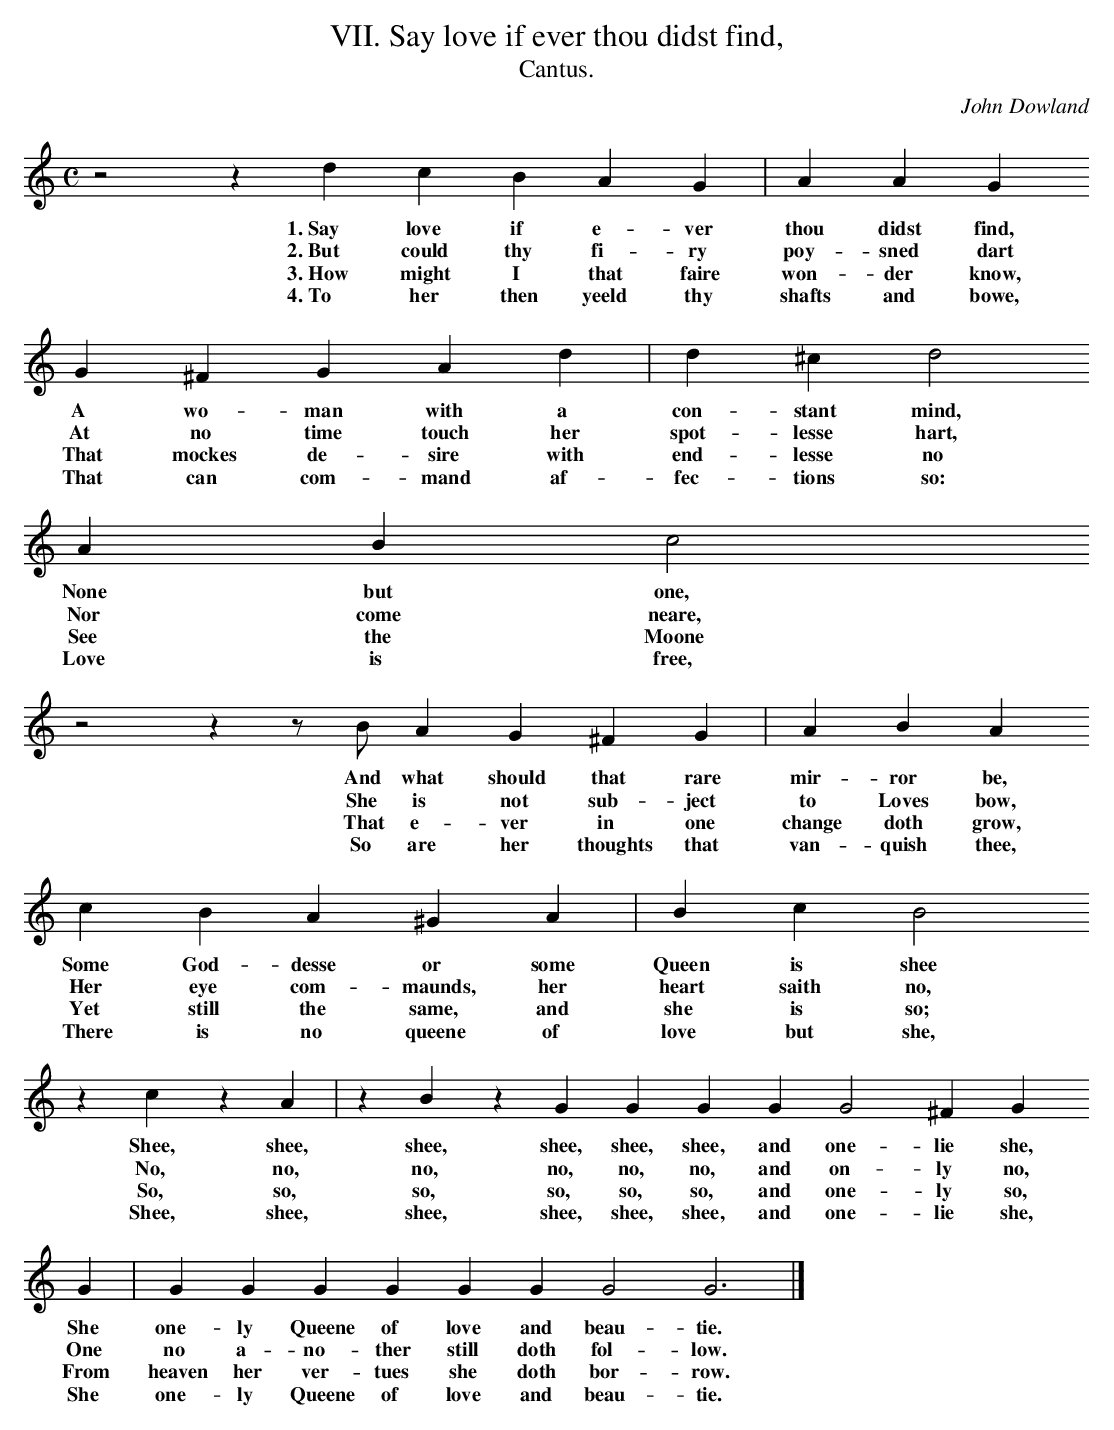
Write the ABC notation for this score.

X:1
T:VII. Say love if ever thou didst find,
T: Cantus.
C:John Dowland
M:C
L:1/4
K:G mix
z2 z d c B A G | A A G
w: 1.~Say love if e- ver thou didst find,
w: 2.~But could thy fi- ry poy- sned dart
w: 3.~How might I that faire won- der know,
w: 4.~To her then yeeld thy shafts and bowe,
G ^F G A d | d ^c d2
w: A wo- man with a con- stant mind,
w: At no time touch her spot- lesse hart,
w: That mockes de- sire with end- lesse no
w: That can com- mand af- fec- tions so:
A B c2
w: None but one,
w: Nor come neare,
w: See the Moone
w: Love is free,
z2 z z/ B/ A G ^F G | A B A
w: And what should that rare mir- ror be,
w: She is not sub- ject to Loves bow,
w: That e- ver in one change doth grow,
w: So are her thoughts that van- quish thee,
c B A ^G A | B c B2
w: Some God- desse or some Queen is shee
w: Her eye com- maunds, her heart saith no,
w: Yet still the same, and she is so;
w: There is no queene of love but she,
z c z A | z B z G G G G G2 ^F G
w: Shee, shee, shee, shee, shee, shee, and one- lie she,
w: No, no, no, no, no, no, and on- ly no,
w: So, so, so, so, so, so, and one- ly so,
w: Shee, shee, shee, shee, shee, shee, and one- lie she,
G | G G G G G G G2 G3 |]
w: She one- ly Queene of love and beau- tie.
w: One no a- no- ther still doth fol- low.
w: From heaven her ver- tues she doth bor- row.
w: She one- ly Queene of love and beau- tie.
